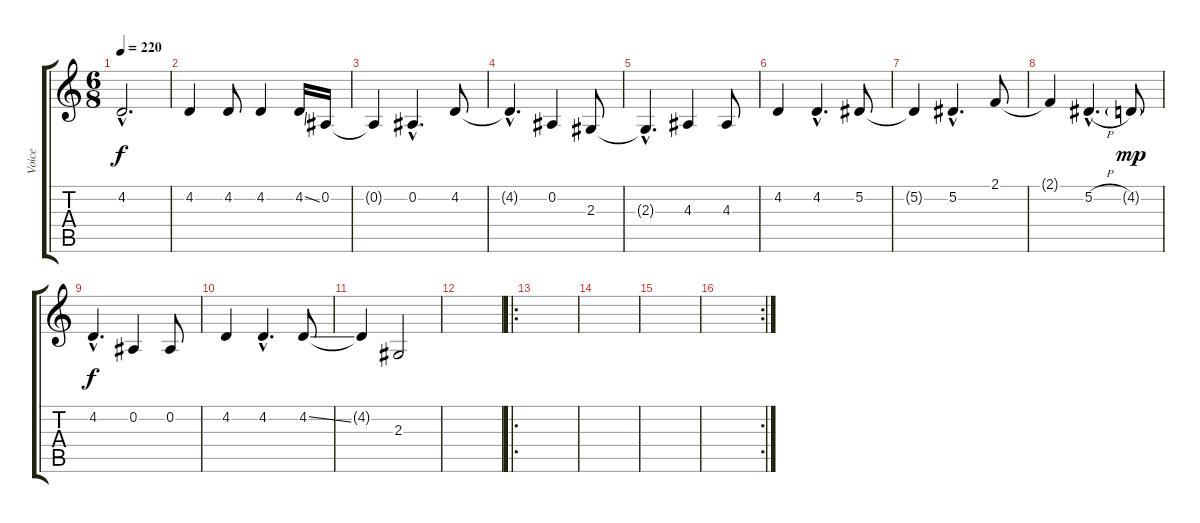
\track ("Voice" "Voice") {instrument brightacousticpiano}
\staff {score tabs}
\tuning (Eb4 Bb3 Gb3 Db3 Ab2 Eb2) {hide}
\ts (6 8)
\tempo 220
\clef g2
\ks c
4.2{hac}.2{d dy f} |
4.2.4 4.2.8 4.2.4 4.2{ss}.16 0.2.16 |
0.2{t}.4 0.2{hac}.4{d} 4.2.8 |
4.2{hac t}.4{d} 0.2.4 2.3.8 |
2.3{hac t}.4{d} 4.3.4 4.3.8 |
4.2.4 4.2{hac}.4{d} 5.2.8 |
5.2{t}.4 5.2{hac}.4{d} 2.1.8 |
2.1{t}.4 5.2{h hac}.4{d} 4.2{g}.8{dy mp} |
4.2{hac}.4{d dy f} 0.2.4 0.2.8 |
4.2.4 4.2{hac}.4{d} 4.2{ss}.8 |
4.2{t}.4 2.3.2 |
|
\ro
|
|
|
\rc 2
